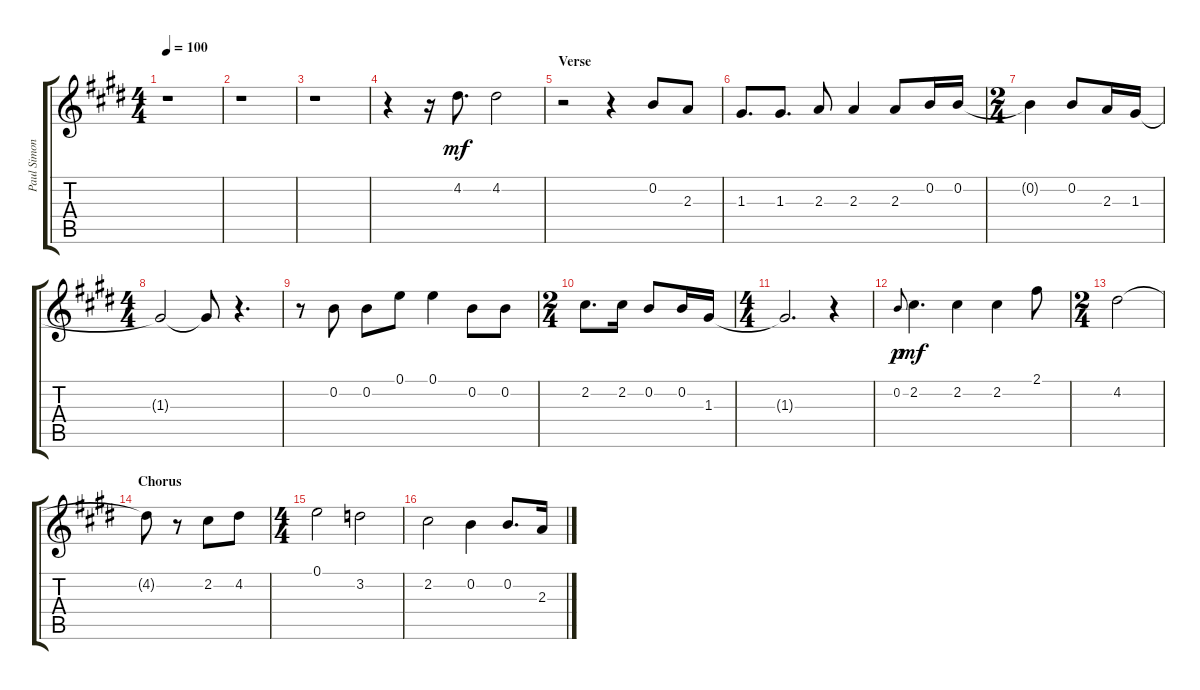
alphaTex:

\track ("Paul Simon Voice" "Paul Simon") {instrument electricguitarclean}
\staff {score tabs}
\tuning (E4 B3 G3 D3 A2 E2) {hide}
\ts (4 4)
\tempo 100
\clef g2
\ks e
r.1{dy mf} |
r.1 |
r.1 |
r.4 r.16 4.2.8{d} 4.2.2 |
\section ("" "Verse")
r.2 r.4 0.2.8 2.3.8 |
1.3.8{d} 1.3.8{d} 2.3.8 2.3.4 2.3.8 0.2.16 0.2.16 |
\ts (2 4)
0.2{t}.4 0.2.8 2.3.16 1.3.16 |
\ts (4 4)
1.3{t}.2 1.3{t}.8 r.4{d} |
r.8 0.2.8 0.2.8 0.1.8 0.1.4 0.2.8 0.2.8 |
\ts (2 4)
2.2.8{d} 2.2.16 0.2.8 0.2.16 1.3.16 |
\ts (4 4)
1.3{t}.2{d} r.4 |
0.2.8{gr onbeat dy p} 2.2.4{d dy mf} 2.2.4 2.2.4 2.1.8 |
\ts (2 4)
4.2.2 |
\section ("" "Chorus")
4.2{t}.8 r.8 2.2.8 4.2.8 |
\ts (4 4)
0.1.2 3.2.2 |
2.2.2 0.2.4 0.2.8{d} 2.3.16
